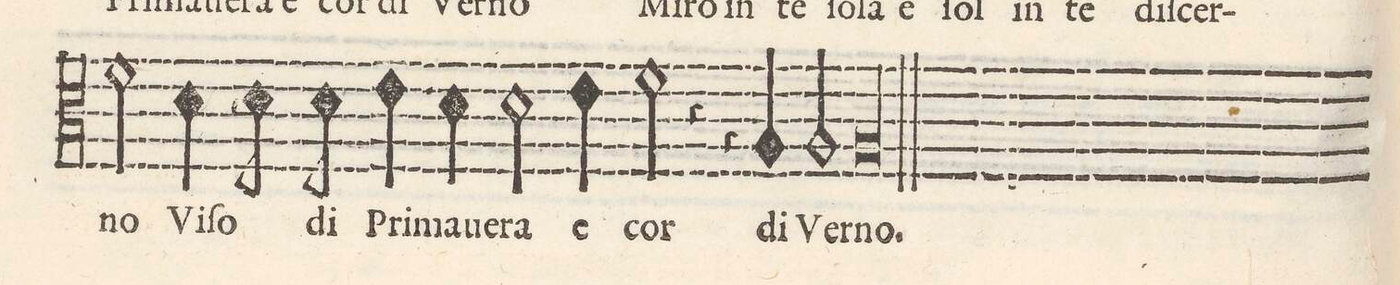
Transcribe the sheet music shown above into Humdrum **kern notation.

**kern	**text
*I"Alto	*
*clefC3	*
*k[]	*
*met(C)	*
*M2/1	*
2f\	-no
4d\	Vi-
8d\	-ſo
8d\	di
=34-	=34-
4e\	Pri-
4d\	-ma-
2d\	-ue-
4e\	-ra e
2f\	cor
4r	.
=35-	=35-
4r	.
4A/	di
2A/	Ver-
00A	-no.
=36-	=36-
=37-	=37-
1ryy	.
=||	=||
*-	*-
